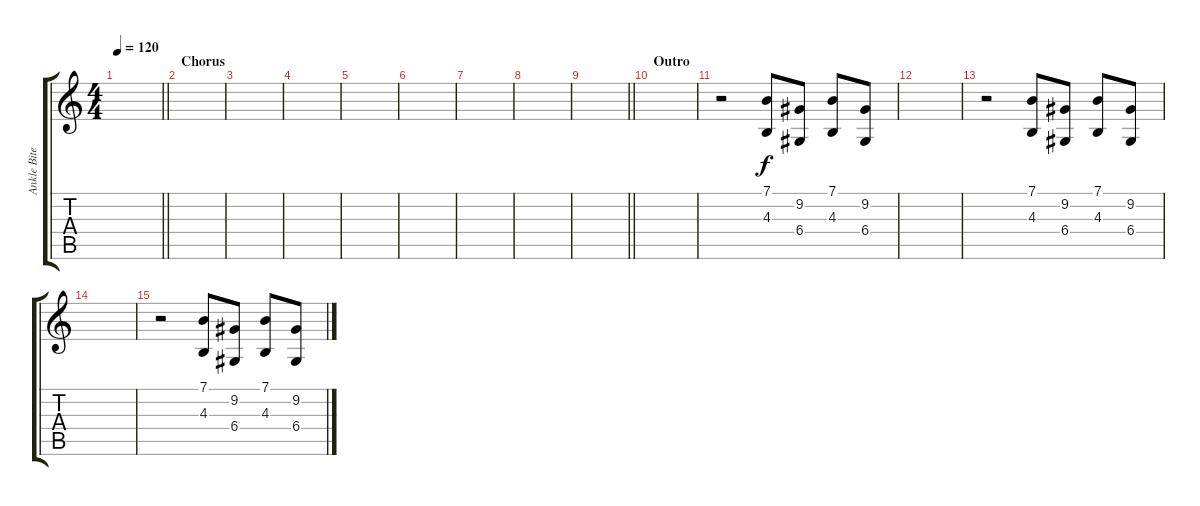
\track ("Ankle Biters!" "Ankle Bite") {instrument choiraahs}
\staff {score tabs}
\tuning (E4 B3 G3 D3 A2 E2) {hide}
\ts (4 4)
\tempo 120
\clef g2
\barLineRight lightlight
\ks c
|
\section ("" "Chorus")
|
|
|
|
|
|
|
\barLineRight lightlight
|
\section ("" "Outro")
|
r.2 (7.1 4.3).8 (9.2 6.4).8 (7.1 4.3).8 (9.2 6.4).8 |
|
r.2 (7.1 4.3).8 (9.2 6.4).8 (7.1 4.3).8 (9.2 6.4).8 |
|
r.2 (7.1 4.3).8 (9.2 6.4).8 (7.1 4.3).8 (9.2 6.4).8
